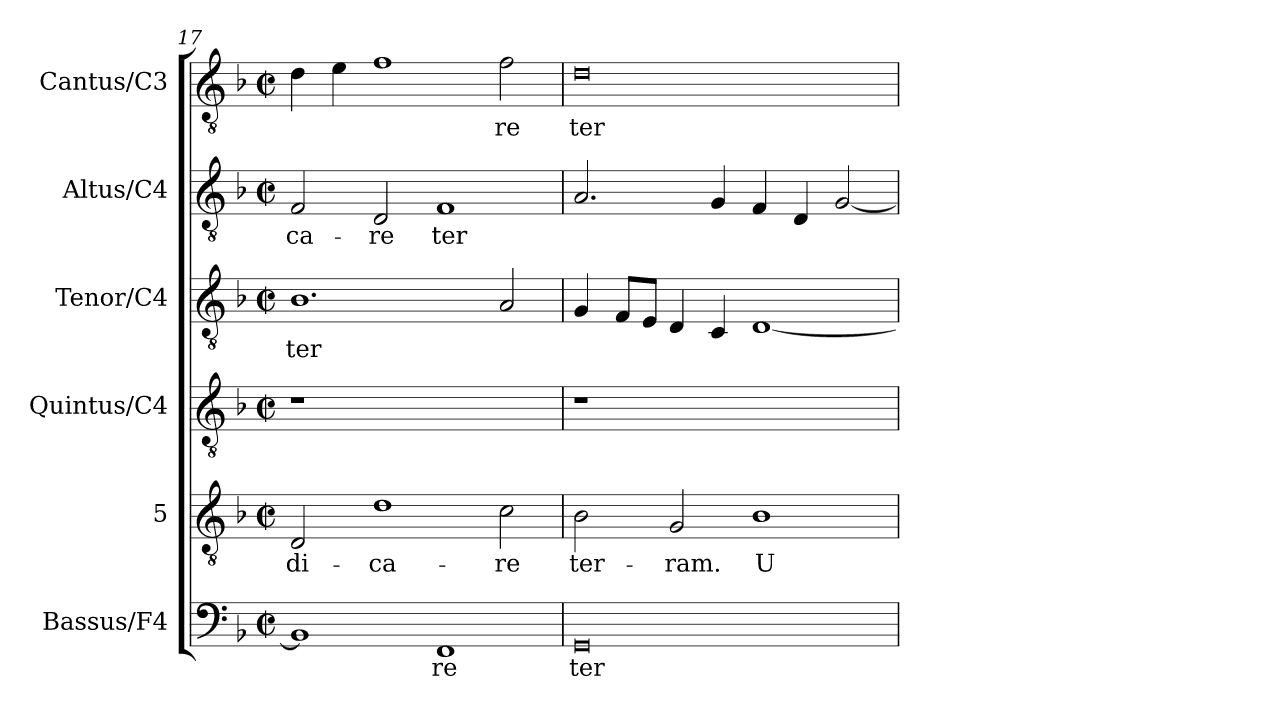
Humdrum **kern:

**kern	**text	**kern	**text	**kern	**kern	**text	**kern	**text	**kern	**text
*part6	*part6	*part5	*part5	*part4	*part3	*part3	*part2	*part2	*part1	*part1
*staff6	*staff6	*staff5	*staff5	*staff4	*staff3	*staff3	*staff2	*staff2	*staff1	*staff1
*I"Bassus/F4	*	*I"5	*	*I"Quintus/C4	*I"Tenor/C4	*	*I"Altus/C4	*	*I"Cantus/C3	*
*I'B	*	*	*	*	*I'T	*	*I'A	*	*I'C	*
*clefF4	*	*clefGv2	*	*clefGv2	*clefGv2	*	*clefGv2	*	*clefGv2	*
*k[b-]	*	*k[b-]	*	*k[b-]	*k[b-]	*	*k[b-]	*	*k[b-]	*
*F:	*	*F:	*	*F:	*F:	*	*F:	*	*F:	*
*M2/2	*	*M2/2	*	*M2/2	*M2/2	*	*M2/2	*	*M2/2	*
*met(c|)	*	*met(c|)	*	*met(c|)	*met(c|)	*	*met(c|)	*	*met(c|)	*
=17	=17	=17	=17	=17	=17	=17	=17	=17	=17	=17
!	!LO:LY:b:cj	!	!LO:LY:b:cj	!	!	!LO:LY:b:cj	!	!LO:LY:b:cj	!	!LO:LY:b:cj
1BB-]	--	2D/	-di-	1r	1.B-	ter-	2F/	-ca-	4d\	--
!	!	!	!	!	!	!	!	!	!	!LO:LY:b:cj
.	.	.	.	.	.	.	.	.	4e\	--
!	!	!	!LO:LY:b:cj	!	!	!	!	!LO:LY:b:cj	!	!LO:LY:b:cj
.	.	1d	-ca-	.	.	.	2D/	-re	1f	--
!	!LO:LY:b:cj	!	!	!	!	!	!	!LO:LY:b:cj	!	!
1FF	-re	.	.	1ryy	.	.	1F	ter-	.	.
!	!	!	!LO:LY:b:cj	!	!	!LO:LY:b:cj	!	!	!	!LO:LY:b:cj
.	.	2c\	-re	.	2A/	--	.	.	2f\	-re
!!LO:PB:g=z
=18	=18	=18	=18	=18	=18	=18	=18	=18	=18	=18
!	!LO:LY:b:cj	!	!LO:LY:b:cj	!	!	!LO:LY:b:cj	!	!LO:LY:b:cj	!	!LO:LY:b:cj
0GG	ter-	2B-\	ter-	1r	4G/	--	2.A/	--	0d	ter-
!	!	!	!	!	!	!LO:LY:b:cj	!	!	!	!
.	.	.	.	.	8F/L	--	.	.	.	.
!	!	!	!	!	!	!LO:LY:b:cj	!	!	!	!
.	.	.	.	.	8E/J	--	.	.	.	.
!	!	!	!LO:LY:b:cj	!	!	!LO:LY:b:cj	!	!	!	!
.	.	2G/	-ram.	.	4D/	--	.	.	.	.
!	!	!	!	!	!	!LO:LY:b:cj	!	!LO:LY:b:cj	!	!
.	.	.	.	.	4C/	--	4G/	--	.	.
!	!	!	!LO:LY:b:cj	!	!	!LO:LY:b:cj	!	!LO:LY:b:cj	!	!
.	.	1B-	U-	1ryy	[<1D	--	4F/	--	.	.
!	!	!	!	!	!	!	!	!LO:LY:b:cj	!	!
.	.	.	.	.	.	.	4D/	--	.	.
!	!	!	!	!	!	!	!	!LO:LY:b:cj	!	!
.	.	.	.	.	.	.	[<2G/	--	.	.
=	=	=	=	=	=	=	=	=	=	=
*-	*-	*-	*-	*-	*-	*-	*-	*-	*-	*-
